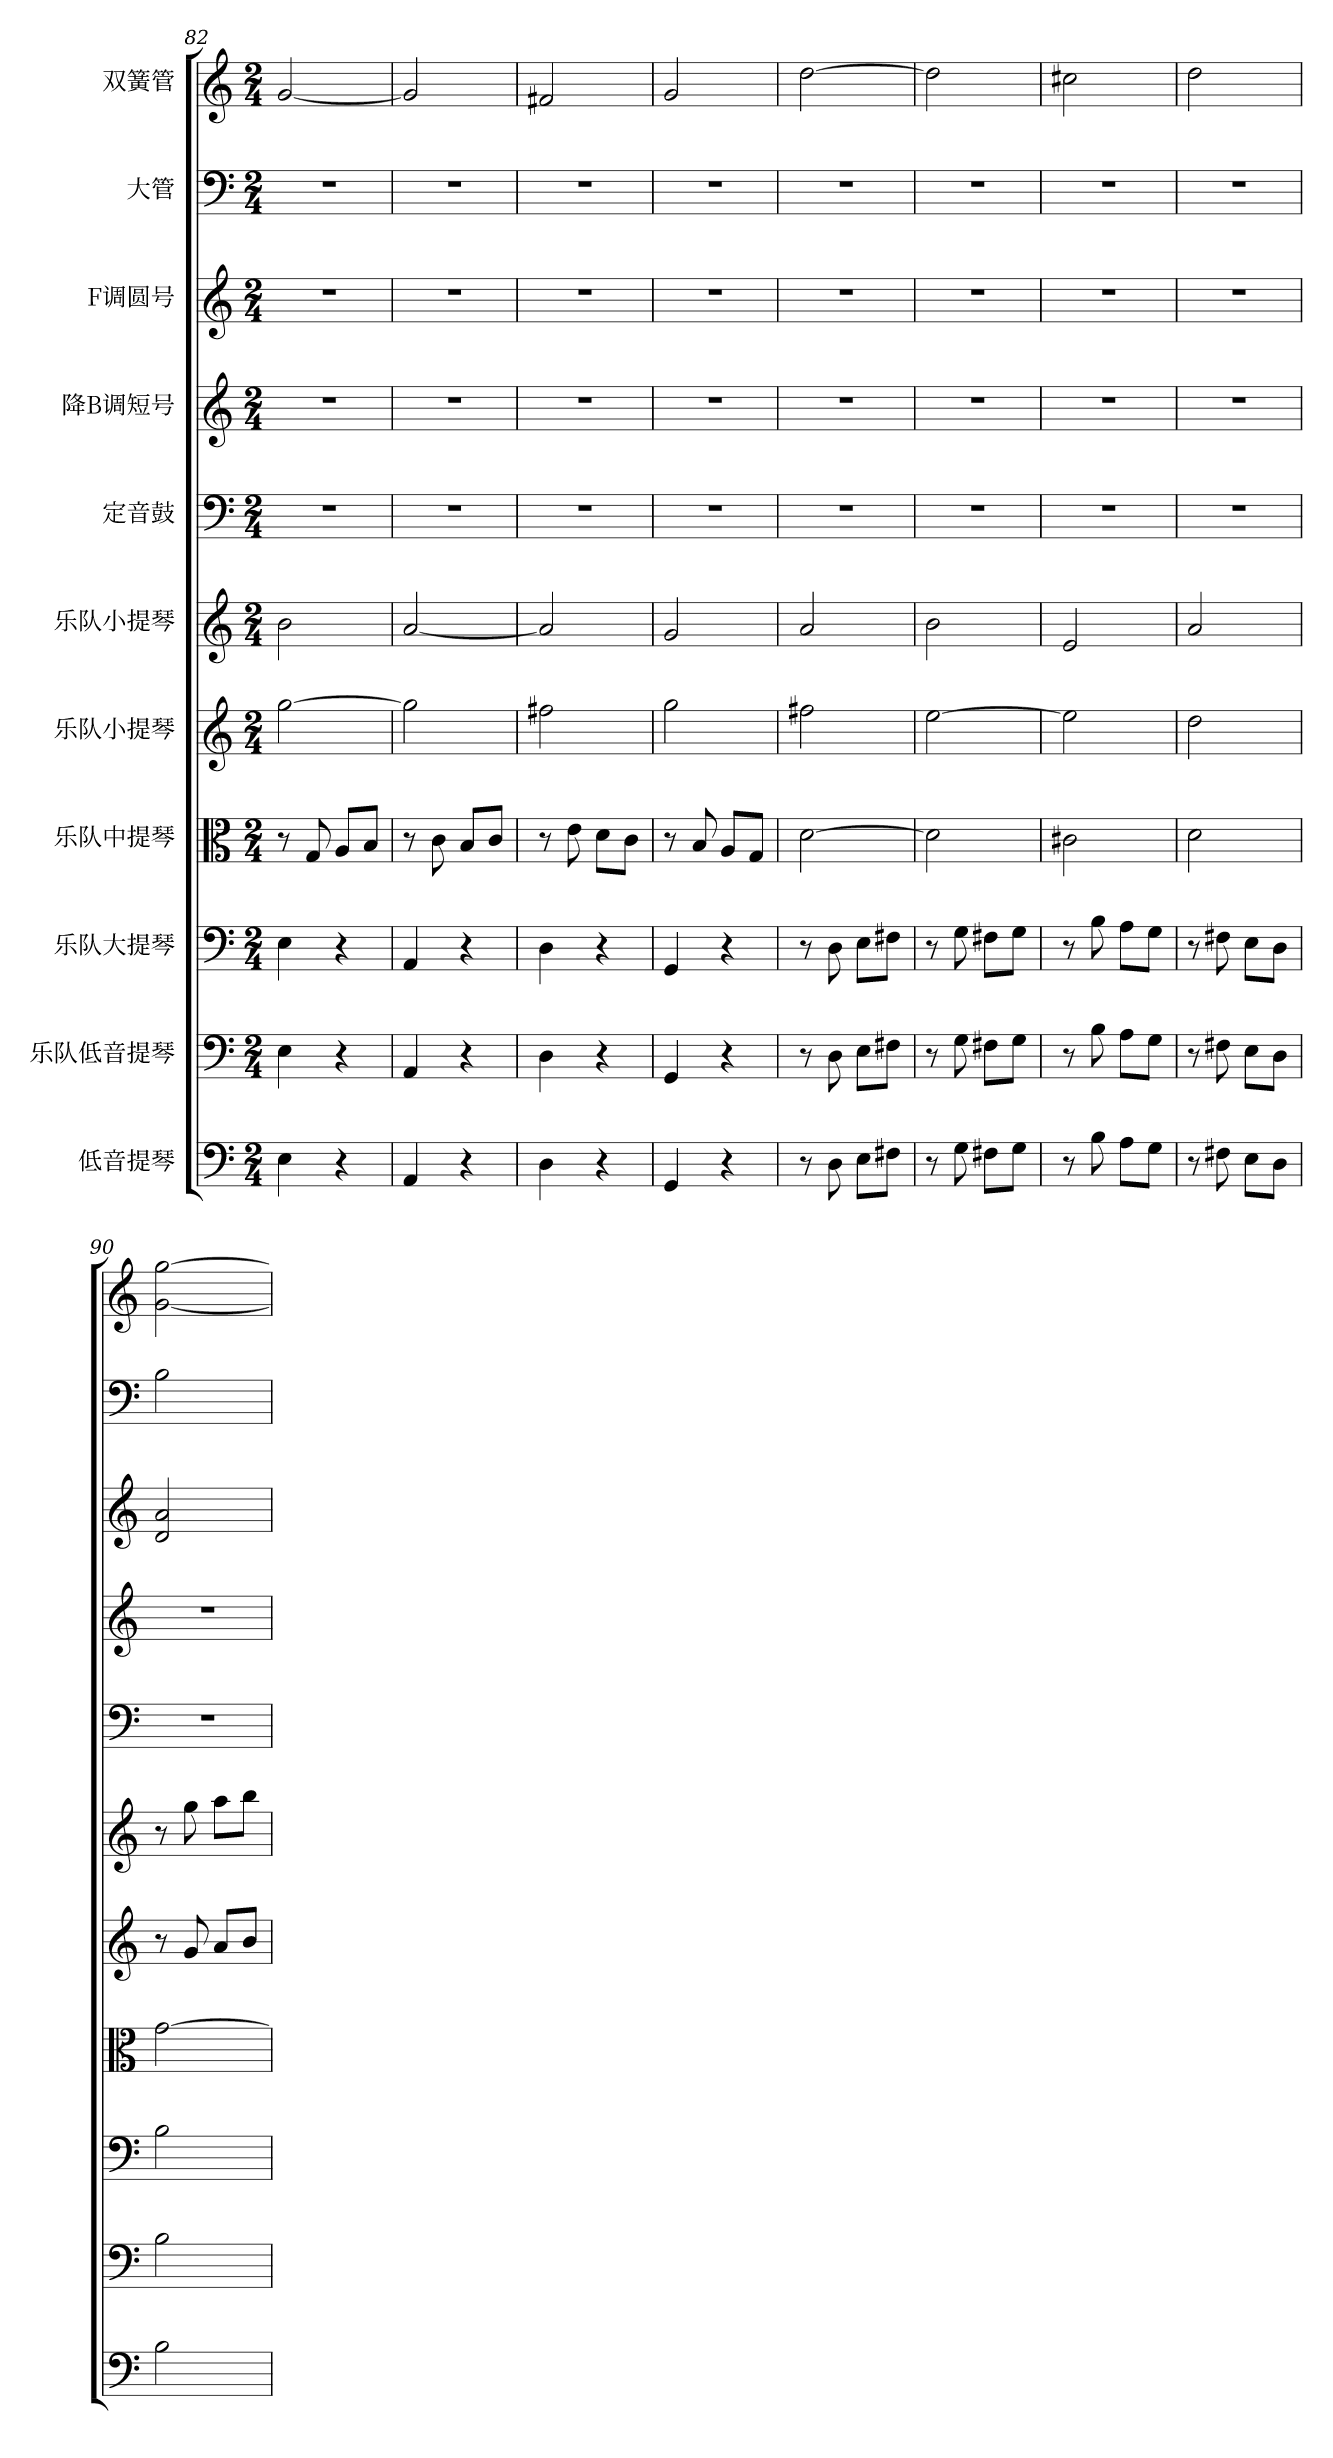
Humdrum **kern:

**kern	**kern	**kern	**kern	**kern	**kern	**kern	**kern	**kern	**kern	**kern
*part11	*part10	*part9	*part8	*part7	*part6	*part5	*part4	*part3	*part2	*part1
*staff11	*staff10	*staff9	*staff8	*staff7	*staff6	*staff5	*staff4	*staff3	*staff2	*staff1
*I"低音提琴	*I"乐队低音提琴	*I"乐队大提琴	*I"乐队中提琴	*I"乐队小提琴	*I"乐队小提琴	*I"定音鼓	*I"降B调短号	*I"F调圆号	*I"大管	*I"双簧管
*clefF4	*clefF4	*clefF4	*clefC3	*clefG2	*clefG2	*clefF4	*clefG2	*clefG2	*clefF4	*clefG2
*ITrd7c12	*ITrd7c12	*	*	*	*	*	*ITrd1c2	*ITrd4c7	*	*
*k[]	*k[]	*k[]	*k[]	*k[]	*k[]	*k[]	*k[b-e-]	*k[b-]	*k[]	*k[]
*M2/4	*M2/4	*M2/4	*M2/4	*M2/4	*M2/4	*M2/4	*M2/4	*M2/4	*M2/4	*M2/4
=82	=82	=82	=82	=82	=82	=82	=82	=82	=82	=82
4EE\	4EE\	4E\	8r	[2gg\	2b\	2r	2r	2r	2r	[2g/
.	.	.	8G/	.	.	.	.	.	.	.
4r	4r	4r	8A/L	.	.	.	.	.	.	.
.	.	.	8B/J	.	.	.	.	.	.	.
=83	=83	=83	=83	=83	=83	=83	=83	=83	=83	=83
4AAA/	4AAA/	4AA/	8r	2gg\]	[2a/	2r	2r	2r	2r	2g/]
.	.	.	8c\	.	.	.	.	.	.	.
4r	4r	4r	8B/L	.	.	.	.	.	.	.
.	.	.	8c/J	.	.	.	.	.	.	.
=84	=84	=84	=84	=84	=84	=84	=84	=84	=84	=84
4DD\	4DD\	4D\	8r	2ff#X\	2a/]	2r	2r	2r	2r	2f#X/
.	.	.	8e\	.	.	.	.	.	.	.
4r	4r	4r	8d\L	.	.	.	.	.	.	.
.	.	.	8c\J	.	.	.	.	.	.	.
=85	=85	=85	=85	=85	=85	=85	=85	=85	=85	=85
4GGG/	4GGG/	4GG/	8r	2gg\	2g/	2r	2r	2r	2r	2g/
.	.	.	8B/	.	.	.	.	.	.	.
4r	4r	4r	8A/L	.	.	.	.	.	.	.
.	.	.	8G/J	.	.	.	.	.	.	.
!!LO:PB:g=z
=86	=86	=86	=86	=86	=86	=86	=86	=86	=86	=86
8r	8r	8r	[2d\	2ff#X\	2a/	2r	2r	2r	2r	[2dd\
8DD\	8DD\	8D\	.	.	.	.	.	.	.	.
8EE\L	8EE\L	8E\L	.	.	.	.	.	.	.	.
8FF#X\J	8FF#X\J	8F#X\J	.	.	.	.	.	.	.	.
=87	=87	=87	=87	=87	=87	=87	=87	=87	=87	=87
8r	8r	8r	2d\]	[2ee\	2b\	2r	2r	2r	2r	2dd\]
8GG\	8GG\	8G\	.	.	.	.	.	.	.	.
8FF#X\L	8FF#X\L	8F#X\L	.	.	.	.	.	.	.	.
8GG\J	8GG\J	8G\J	.	.	.	.	.	.	.	.
=88	=88	=88	=88	=88	=88	=88	=88	=88	=88	=88
8r	8r	8r	2c#X\	2ee\]	2e/	2r	2r	2r	2r	2cc#X\
8BB\	8BB\	8B\	.	.	.	.	.	.	.	.
8AA\L	8AA\L	8A\L	.	.	.	.	.	.	.	.
8GG\J	8GG\J	8G\J	.	.	.	.	.	.	.	.
=89	=89	=89	=89	=89	=89	=89	=89	=89	=89	=89
8r	8r	8r	2d\	2dd\	2a/	2r	2r	2r	2r	2dd\
8FF#X\	8FF#X\	8F#X\	.	.	.	.	.	.	.	.
8EE\L	8EE\L	8E\L	.	.	.	.	.	.	.	.
8DD\J	8DD\J	8D\J	.	.	.	.	.	.	.	.
=90	=90	=90	=90	=90	=90	=90	=90	=90	=90	=90
2BB\	2BB\	2B\	[2g\	8r	8r	2r	2r	2G/ 2d/	2B\	[2g\ [2gg\
.	.	.	.	8g/	8gg\	.	.	.	.	.
.	.	.	.	8a/L	8aa\L	.	.	.	.	.
.	.	.	.	8b/J	8bb\J	.	.	.	.	.
=	=	=	=	=	=	=	=	=	=	=
*-	*-	*-	*-	*-	*-	*-	*-	*-	*-	*-
